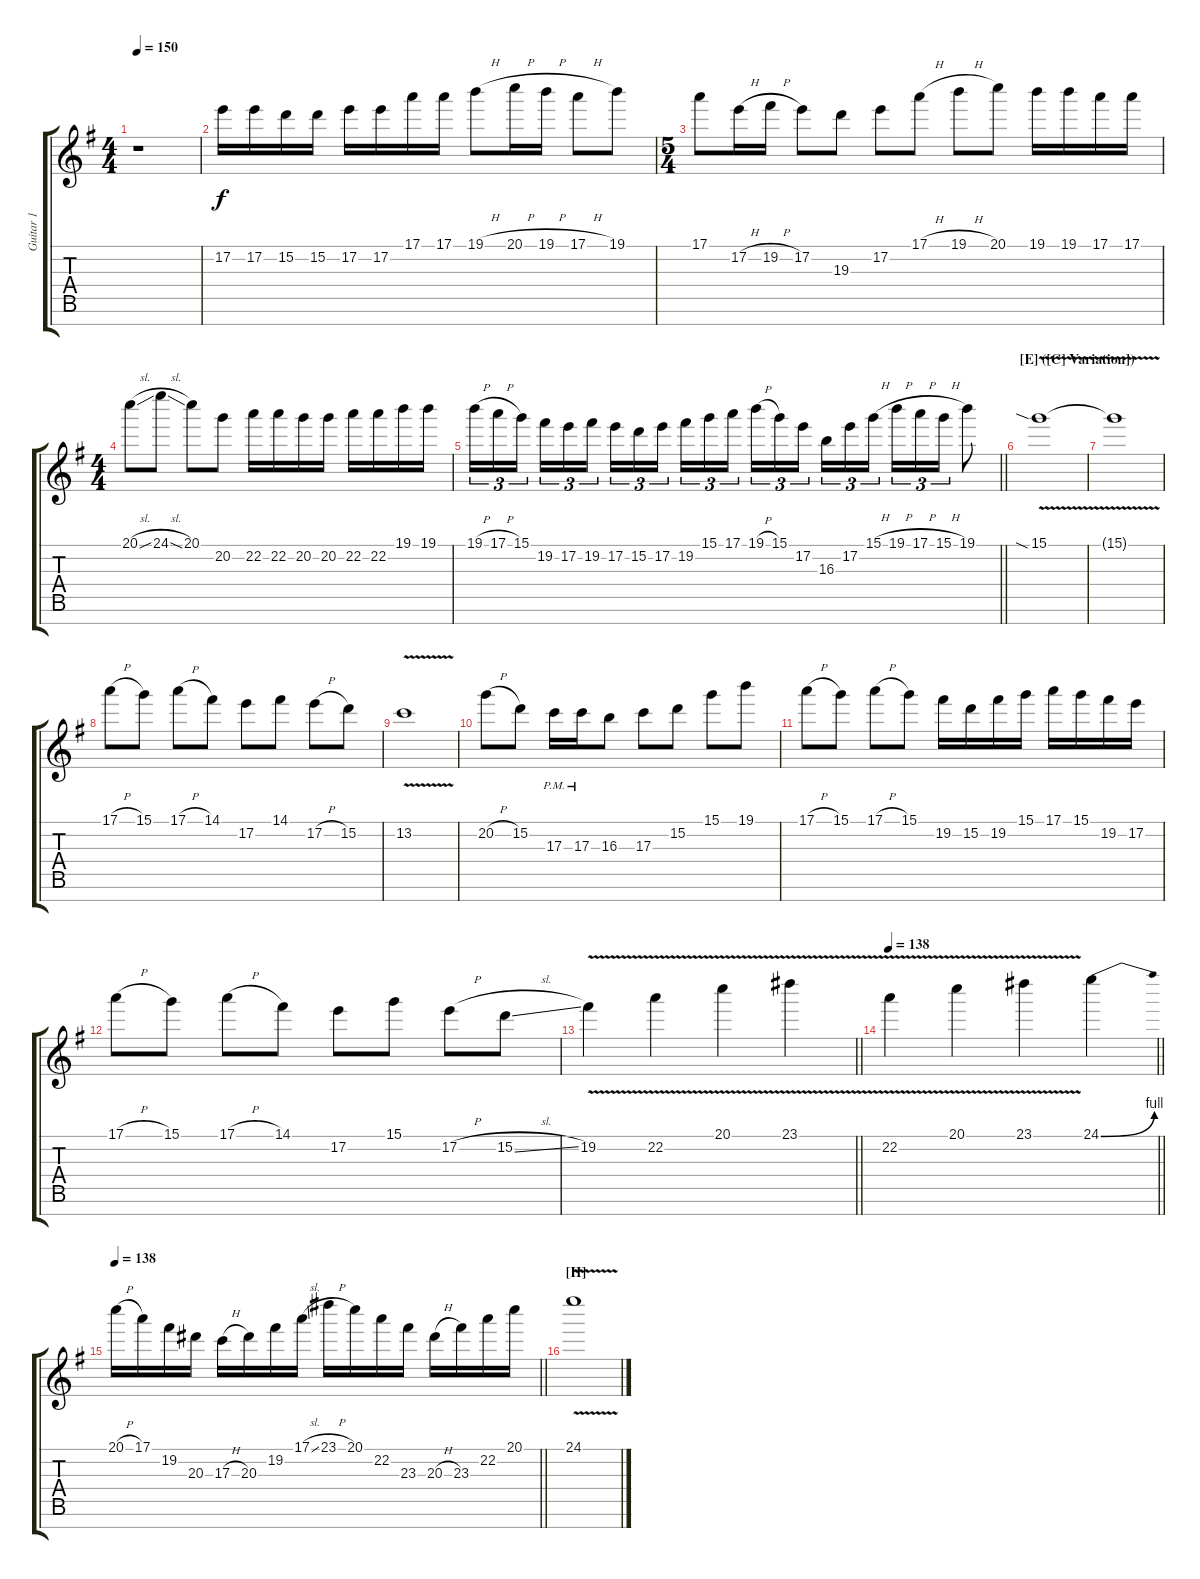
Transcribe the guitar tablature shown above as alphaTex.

\track ("Guitar 1" "Guitar 1") {instrument electricguitarjazz}
\staff {score tabs}
\tuning (E4 B3 G3 D3 A2 E2 B1) {hide}
\ts (4 4)
\tempo 150
\clef g2
\ks eminor
r.1{dy f} |
17.2.16 17.2.16 15.2.16 15.2.16 17.2.16 17.2.16 17.1.16 17.1.16 19.1{h}.8 20.1{h}.16 19.1{h}.16 17.1{h}.8 19.1.8 |
\ts (5 4)
17.1.8 17.2{h}.16 19.2{h}.16 17.2.8 19.3.8 17.2.8 17.1{h}.8 19.1{h}.8 20.1.8 19.1.16 19.1.16 17.1.16 17.1.16 |
\ts (4 4)
20.1{sl}.8 24.1{sl}.8 20.1.8 20.2.8 22.2.16 22.2.16 20.2.16 20.2.16 22.2.16 22.2.16 19.1.16 19.1.16 |
\barLineRight lightlight
19.1{h}.16{tu (3 2)} 17.1{h}.16{tu (3 2)} 15.1.16{tu (3 2)} 19.2.16{tu (3 2)} 17.2.16{tu (3 2)} 19.2.16{tu (3 2)} 17.2.16{tu (3 2)} 15.2.16{tu (3 2)} 17.2.16{tu (3 2)} 19.2.16{tu (3 2)} 15.1.16{tu (3 2)} 17.1.16{tu (3 2)} 19.1{h}.16{tu (3 2)} 15.1.16{tu (3 2)} 17.2.16{tu (3 2)} 16.3.16{tu (3 2)} 17.2.16{tu (3 2)} 15.1{h}.16{tu (3 2)} 19.1{h}.16{tu (3 2)} 17.1{h}.16{tu (3 2)} 15.1{h}.16{tu (3 2)} 19.1.8 |
\section ("" "[E] ([C] Variation])")
15.1{v sia}.1 |
15.1{t}.1 |
17.1{h}.8 15.1.8 17.1{h}.8 14.1.8 17.2.8 14.1.8 17.2{h}.8 15.2.8 |
13.2{v}.1 |
20.2{h}.8 15.2.8 17.3{pm}.16 17.3{pm}.16 16.3.8 17.3.8 15.2.8 15.1.8 19.1.8 |
17.1{h}.8 15.1.8 17.1{h}.8 15.1.8 19.2.16 15.2.16 19.2.16 15.1.16 17.1.16 15.1.16 19.2.16 17.2.16 |
17.1{h}.8 15.1.8 17.1{h}.8 14.1.8 17.2.8 15.1.8 17.2{h}.8 15.2{sl}.8 |
\barLineRight lightlight
19.2{v}.4 22.2{v}.4 20.1{v}.4 23.1{v}.4 |
\tempo 138
\barLineRight lightlight
22.2{v}.4 20.1{v}.4 23.1{v}.4 24.1{be (bend 0 0 60 4)}.4 |
\tempo 138
\barLineRight lightlight
20.1{h}.16 17.1.16 19.2.16 20.3.16 17.3{h}.16 20.3.16 19.2.16 17.1{sl}.16 23.1{h}.16 20.1.16 22.2.16 23.3.16 20.3{h}.16 23.3.16 22.2.16 20.1.16 |
\section ("" "[H]")
24.1{v}.1{volume 0}
